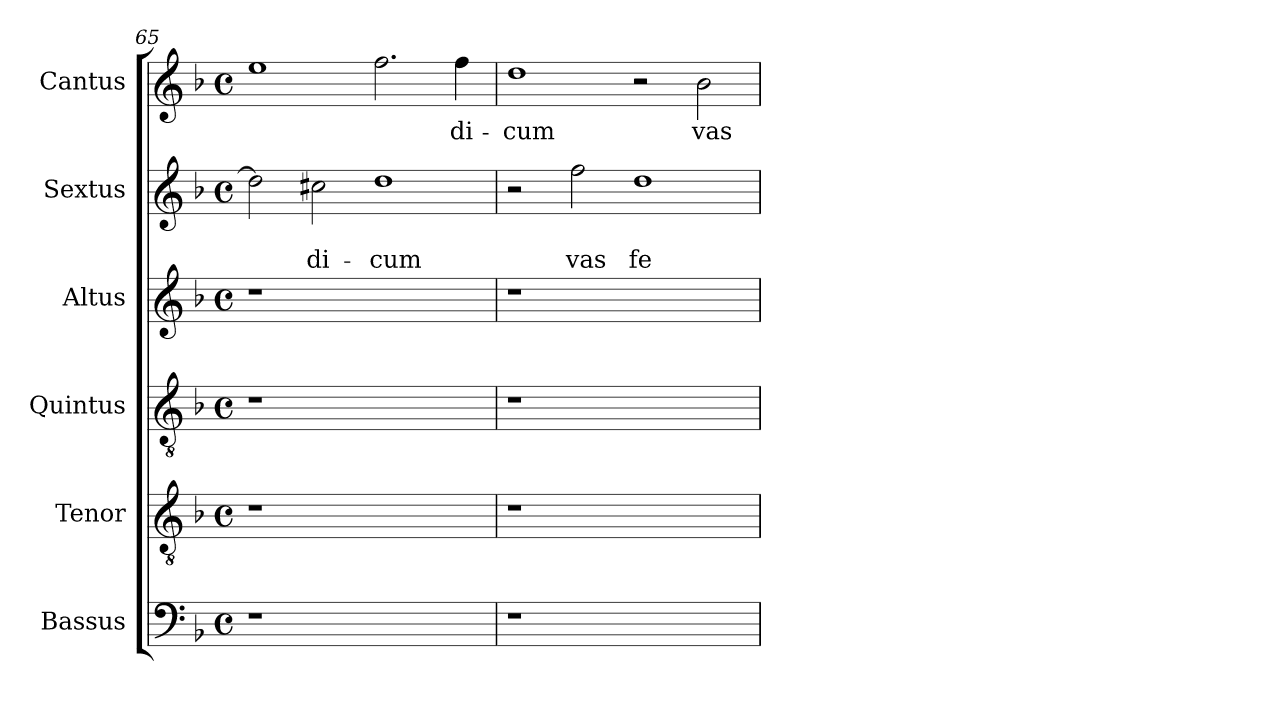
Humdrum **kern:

**kern	**kern	**kern	**kern	**kern	**text	**text	**kern	**text
*part6	*part5	*part4	*part3	*part2	*part2	*part2	*part1	*part1
*staff6	*staff5	*staff4	*staff3	*staff2	*staff2	*staff2	*staff1	*staff1
*I"Bassus	*I"Tenor	*I"Quintus	*I"Altus	*I"Sextus	*	*	*I"Cantus	*
*I'Bassus	*I'Tenor	*I'Quintus	*I'Altus	*I'Sextus	*	*	*I'Cantus	*
*clefF4	*clefGv2	*clefGv2	*clefG2	*clefG2	*	*	*clefG2	*
*k[b-]	*k[b-]	*k[b-]	*k[b-]	*k[b-]	*	*	*k[b-]	*
*F:	*F:	*F:	*F:	*F:	*	*	*F:	*
*M4/4	*M4/4	*M4/4	*M4/4	*M4/4	*	*	*M4/4	*
*met(c)	*met(c)	*met(c)	*met(c)	*met(c)	*	*	*met(c)	*
=65	=65	=65	=65	=65	=65	=65	=65	=65
1r	1r	1r	1r	2dd\]	.	.	1ee	.
!	!	!	!	!	!	!LO:LY:b	!	!
.	.	.	.	2cc#X\	.	-di-	.	.
!	!	!	!	!	!	!LO:LY:b	!	!
1ryy	1ryy	1ryy	1ryy	1dd	.	-cum	2.ff\	.
!	!	!	!	!	!	!	!	!LO:LY:b
.	.	.	.	.	.	.	4ff\	-di-
!!LO:LB:g=z
=66!	=66!	=66!	=66!	=66!	=66!	=66!	=66!	=66!
!	!	!	!	!	!	!	!	!LO:LY:b
1r	1r	1r	1r	2r	.	.	1dd	-cum
!	!	!	!	!	!	!LO:LY:b	!	!
.	.	.	.	2ff\	.	vas	.	.
!	!	!	!	!	!	!LO:LY:b	!	!
1ryy	1ryy	1ryy	1ryy	1dd	.	fe-	2r	.
!	!	!	!	!	!	!	!	!LO:LY:b
.	.	.	.	.	.	.	2b-\	vas
=!	=!	=!	=!	=!	=!	=!	=!	=!
*-	*-	*-	*-	*-	*-	*-	*-	*-
